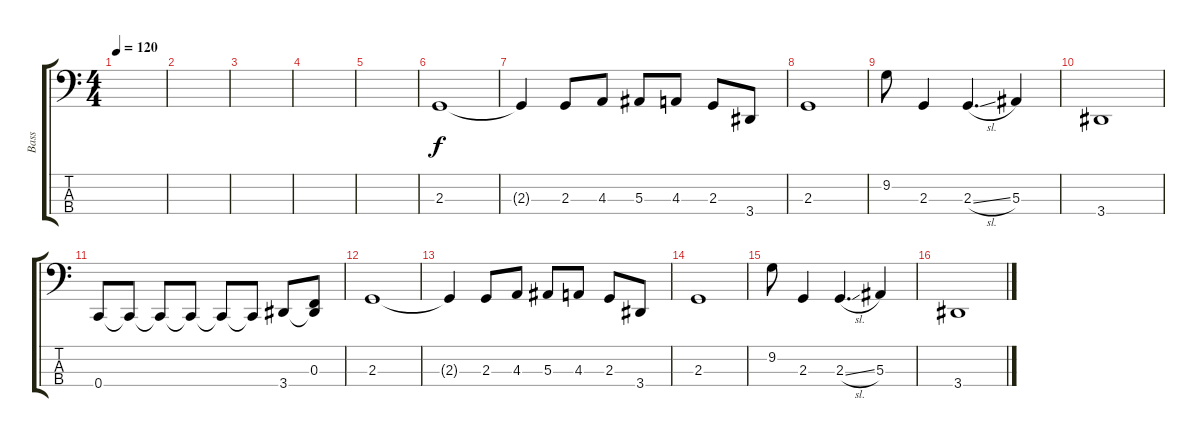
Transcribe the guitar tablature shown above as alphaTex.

\track ("Bass" "Bass") {instrument electricbassfinger}
\staff {score tabs}
\tuning (Eb2 Bb1 F1 C1) {hide}
\ts (4 4)
\tempo 120
\clef f4
\ks c
|
|
|
|
|
2.3.1{instrument churchorgan} |
2.3{t}.4 2.3.8 4.3.8 5.3.8 4.3.8 2.3.8 3.4.8 |
2.3.1 |
9.2.8 2.3.4 2.3{sl}.4{d} 5.3.4 |
3.4.1 |
0.4.8 0.4{t}.8 0.4{t}.8 0.4{t}.8 0.4{t}.8 0.4{t}.8 3.4.8 (0.3 3.4{t}).8 |
2.3.1 |
2.3{t}.4 2.3.8 4.3.8 5.3.8 4.3.8 2.3.8 3.4.8 |
2.3.1 |
9.2.8 2.3.4 2.3{sl}.4{d} 5.3.4 |
3.4.1
